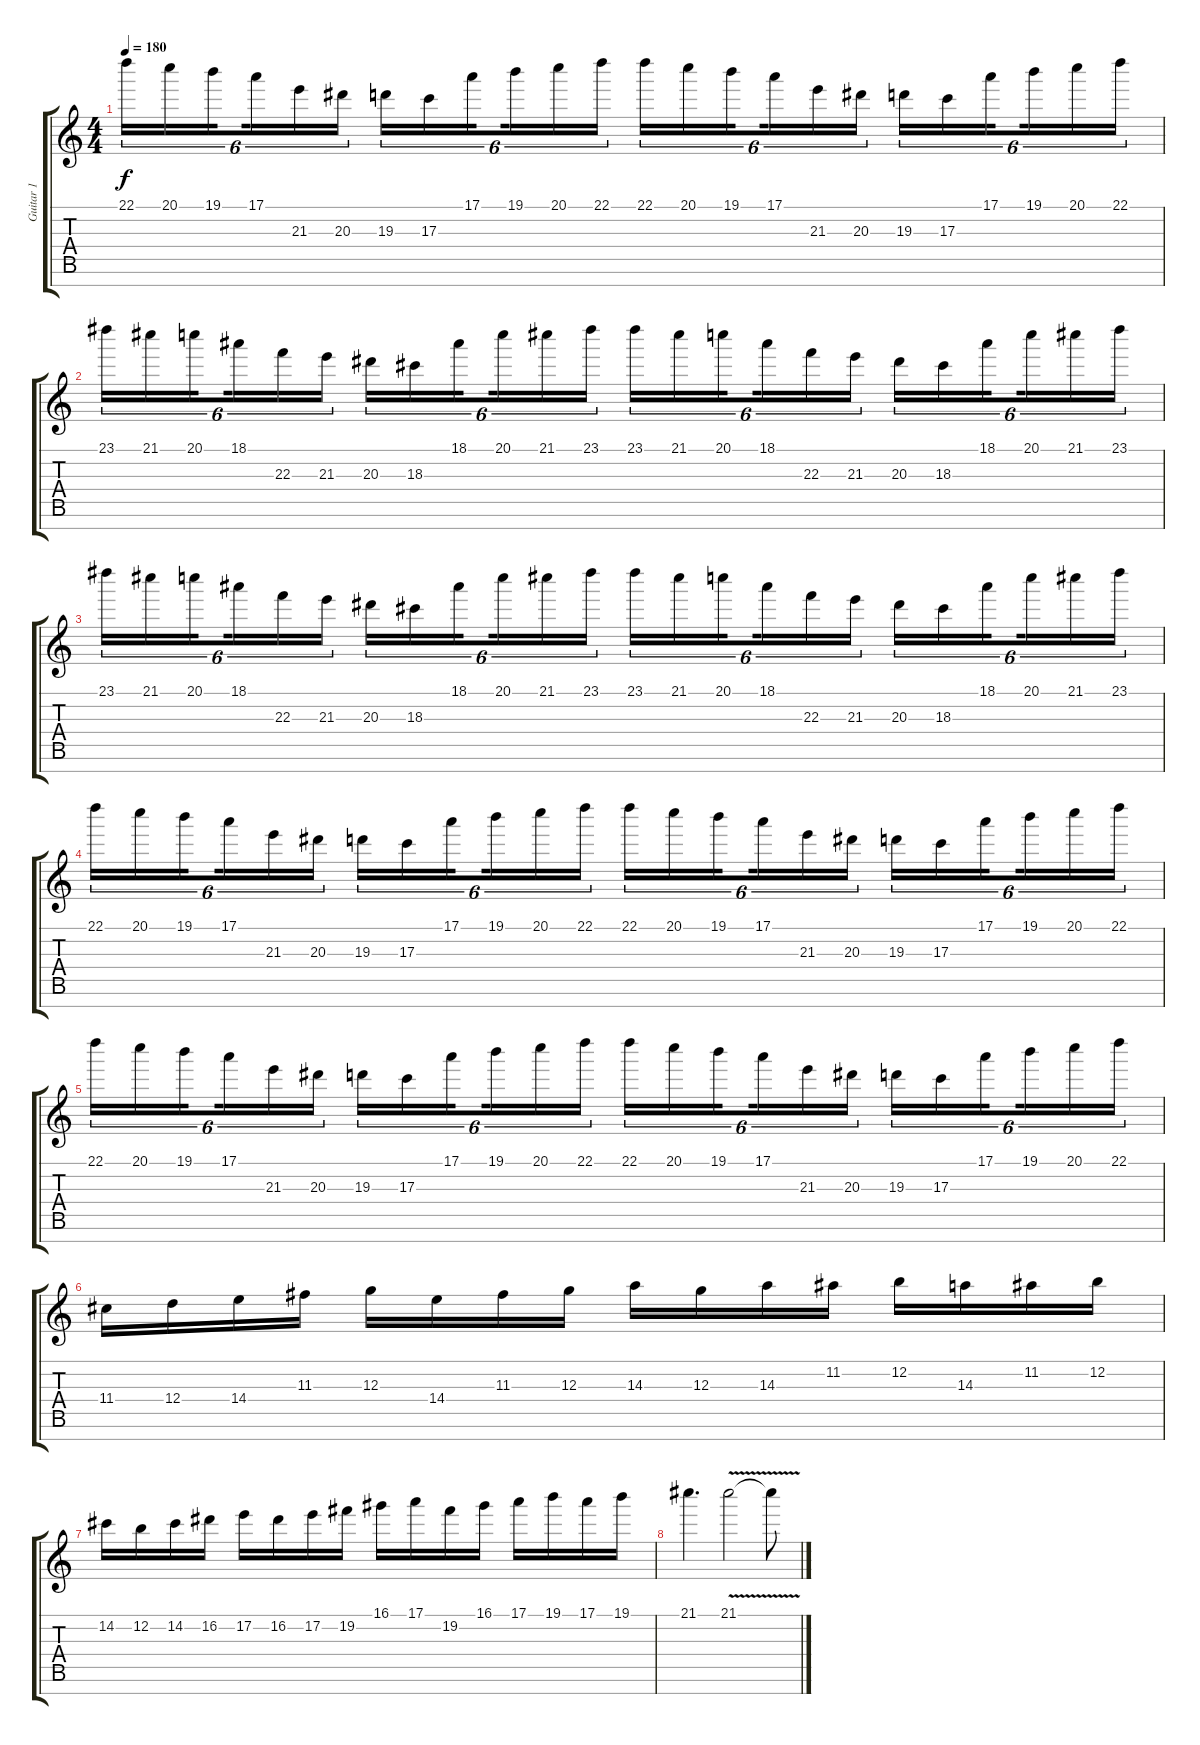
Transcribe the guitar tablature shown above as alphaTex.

\track ("Guitar 1" "Guitar 1") {instrument distortionguitar}
\staff {score tabs}
\tuning (E4 B3 G3 D3 A2 E2 B1) {hide}
\ts (4 4)
\tempo 180
\clef g2
\ks c
22.1.16{tu (6 4) dy f} 20.1.16{tu (6 4)} 19.1.16{tu (6 4) beam splitsecondary} 17.1.16{tu (6 4)} 21.3.16{tu (6 4)} 20.3.16{tu (6 4)} 19.3.16{tu (6 4)} 17.3.16{tu (6 4)} 17.1.16{tu (6 4) beam splitsecondary} 19.1.16{tu (6 4)} 20.1.16{tu (6 4)} 22.1.16{tu (6 4)} 22.1.16{tu (6 4)} 20.1.16{tu (6 4)} 19.1.16{tu (6 4) beam splitsecondary} 17.1.16{tu (6 4)} 21.3.16{tu (6 4)} 20.3.16{tu (6 4)} 19.3.16{tu (6 4)} 17.3.16{tu (6 4)} 17.1.16{tu (6 4) beam splitsecondary} 19.1.16{tu (6 4)} 20.1.16{tu (6 4)} 22.1.16{tu (6 4)} |
23.1.16{tu (6 4)} 21.1.16{tu (6 4)} 20.1.16{tu (6 4) beam splitsecondary} 18.1.16{tu (6 4)} 22.3.16{tu (6 4)} 21.3.16{tu (6 4)} 20.3.16{tu (6 4)} 18.3.16{tu (6 4)} 18.1.16{tu (6 4) beam splitsecondary} 20.1.16{tu (6 4)} 21.1.16{tu (6 4)} 23.1.16{tu (6 4)} 23.1.16{tu (6 4)} 21.1.16{tu (6 4)} 20.1.16{tu (6 4) beam splitsecondary} 18.1.16{tu (6 4)} 22.3.16{tu (6 4)} 21.3.16{tu (6 4)} 20.3.16{tu (6 4)} 18.3.16{tu (6 4)} 18.1.16{tu (6 4) beam splitsecondary} 20.1.16{tu (6 4)} 21.1.16{tu (6 4)} 23.1.16{tu (6 4)} |
23.1.16{tu (6 4)} 21.1.16{tu (6 4)} 20.1.16{tu (6 4) beam splitsecondary} 18.1.16{tu (6 4)} 22.3.16{tu (6 4)} 21.3.16{tu (6 4)} 20.3.16{tu (6 4)} 18.3.16{tu (6 4)} 18.1.16{tu (6 4) beam splitsecondary} 20.1.16{tu (6 4)} 21.1.16{tu (6 4)} 23.1.16{tu (6 4)} 23.1.16{tu (6 4)} 21.1.16{tu (6 4)} 20.1.16{tu (6 4) beam splitsecondary} 18.1.16{tu (6 4)} 22.3.16{tu (6 4)} 21.3.16{tu (6 4)} 20.3.16{tu (6 4)} 18.3.16{tu (6 4)} 18.1.16{tu (6 4) beam splitsecondary} 20.1.16{tu (6 4)} 21.1.16{tu (6 4)} 23.1.16{tu (6 4)} |
22.1.16{tu (6 4)} 20.1.16{tu (6 4)} 19.1.16{tu (6 4) beam splitsecondary} 17.1.16{tu (6 4)} 21.3.16{tu (6 4)} 20.3.16{tu (6 4)} 19.3.16{tu (6 4)} 17.3.16{tu (6 4)} 17.1.16{tu (6 4) beam splitsecondary} 19.1.16{tu (6 4)} 20.1.16{tu (6 4)} 22.1.16{tu (6 4)} 22.1.16{tu (6 4)} 20.1.16{tu (6 4)} 19.1.16{tu (6 4) beam splitsecondary} 17.1.16{tu (6 4)} 21.3.16{tu (6 4)} 20.3.16{tu (6 4)} 19.3.16{tu (6 4)} 17.3.16{tu (6 4)} 17.1.16{tu (6 4) beam splitsecondary} 19.1.16{tu (6 4)} 20.1.16{tu (6 4)} 22.1.16{tu (6 4)} |
22.1.16{tu (6 4)} 20.1.16{tu (6 4)} 19.1.16{tu (6 4) beam splitsecondary} 17.1.16{tu (6 4)} 21.3.16{tu (6 4)} 20.3.16{tu (6 4)} 19.3.16{tu (6 4)} 17.3.16{tu (6 4)} 17.1.16{tu (6 4) beam splitsecondary} 19.1.16{tu (6 4)} 20.1.16{tu (6 4)} 22.1.16{tu (6 4)} 22.1.16{tu (6 4)} 20.1.16{tu (6 4)} 19.1.16{tu (6 4) beam splitsecondary} 17.1.16{tu (6 4)} 21.3.16{tu (6 4)} 20.3.16{tu (6 4)} 19.3.16{tu (6 4)} 17.3.16{tu (6 4)} 17.1.16{tu (6 4) beam splitsecondary} 19.1.16{tu (6 4)} 20.1.16{tu (6 4)} 22.1.16{tu (6 4)} |
11.4.16 12.4.16 14.4.16 11.3.16 12.3.16 14.4.16 11.3.16 12.3.16 14.3.16 12.3.16 14.3.16 11.2.16 12.2.16 14.3.16 11.2.16 12.2.16 |
14.2.16 12.2.16 14.2.16 16.2.16 17.2.16 16.2.16 17.2.16 19.2.16 16.1.16 17.1.16 19.2.16 16.1.16 17.1.16 19.1.16 17.1.16 19.1.16 |
21.1.4{d} 21.1{v}.2 21.1{t}.8
